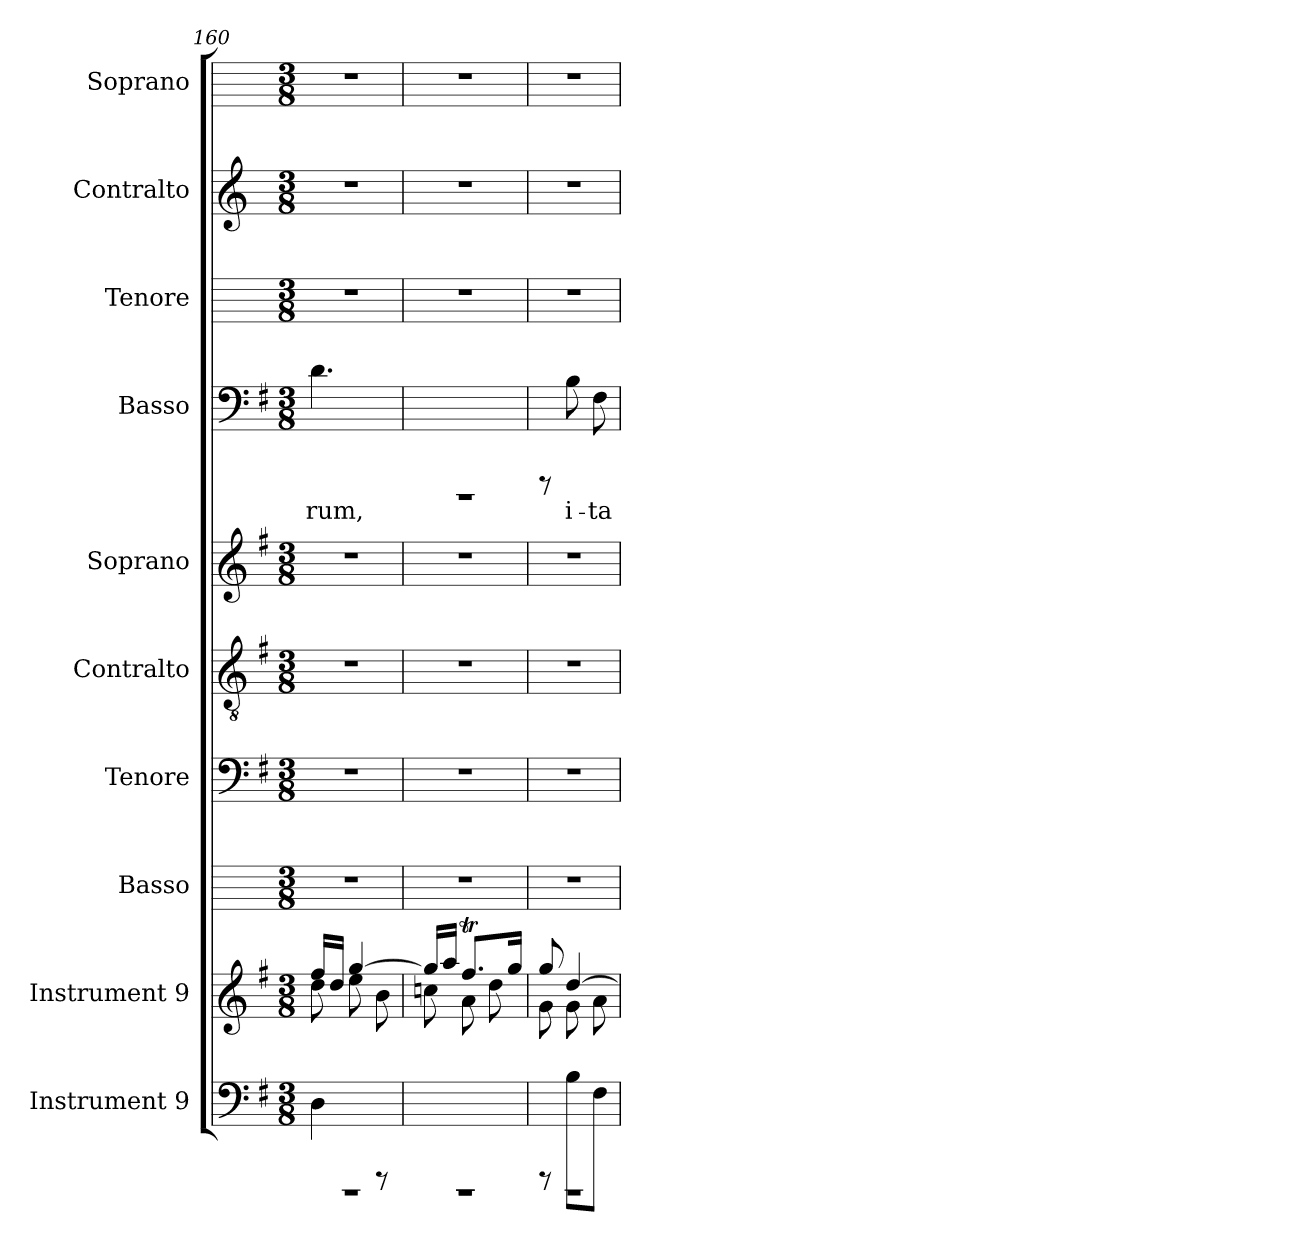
**kern	**kern	**kern	**kern	**kern	**kern	**kern	**text	**kern	**kern	**kern
*part10	*part9	*part8	*part7	*part6	*part5	*part4	*part4	*part3	*part2	*part1
*staff10	*staff9	*staff8	*staff7	*staff6	*staff5	*staff4	*staff4	*staff3	*staff2	*staff1
*I"Instrument 9	*I"Instrument 9	*I"Basso	*I"Tenore	*I"Contralto	*I"Soprano	*I"Basso	*	*I"Tenore	*I"Contralto	*I"Soprano
*	*	*	*	*	*	*I'Basso	*	*	*I'Contralto	*
*clefF4	*clefG2	*	*clefF4	*clefGv2	*clefG2	*clefF4	*	*	*clefG2	*
*k[f#]	*k[f#]	*k[]	*k[f#]	*k[f#]	*k[f#]	*k[f#]	*	*k[]	*k[]	*k[]
*G:	*G:	*C:	*G:	*G:	*G:	*G:	*	*C:	*C:	*C:
*M3/8	*M3/8	*M3/8	*M3/8	*M3/8	*M3/8	*M3/8	*	*M3/8	*M3/8	*M3/8
=160	=160	=160	=160	=160	=160	=160	=160	=160	=160	=160
*^	*^	*	*	*	*	*	*	*	*	*
!	!	!	!	!	!	!	!	!	!LO:LY:b:cj	!	!	!
4.rCCC	4D\	16ff#/L	8dd\	4.r	4.r	4.r	4.r	4.d\	-rum,	4.r	4.r	4.r
.	.	16dd/J	.	.	.	.	.	.	.	.	.	.
.	.	[>4gg/	8ee\	.	.	.	.	.	.	.	.	.
.	8rCCC	.	8b\	.	.	.	.	.	.	.	.	.
=161	=161	=161	=161	=161	=161	=161	=161	=161	=161	=161	=161	=161
4.rBBBB	4.rCCC	16gg/L]	8ccn\	4.r	4.r	4.r	4.r	4.rBBBB	.	4.r	4.r	4.r
.	.	16aa/J	.	.	.	.	.	.	.	.	.	.
.	.	8.ff#t/L	8a\	.	.	.	.	.	.	.	.	.
.	.	.	8dd\	.	.	.	.	.	.	.	.	.
.	.	16gg/J	.	.	.	.	.	.	.	.	.	.
!!LO:LB:g=z
=162	=162	=162	=162	=162	=162	=162	=162	=162	=162	=162	=162	=162
4.rCCC	8rCCC	8gg/	8g\	4.r	4.r	4.r	4.r	8rCCC	.	4.r	4.r	4.r
!	!	!	!	!	!	!	!	!	!LO:LY:b:cj	!	!	!
.	8B\L	[>4dd/	8g\	.	.	.	.	8B\	i-	.	.	.
!	!	!	!	!	!	!	!	!	!LO:LY:b:cj	!	!	!
.	8F#\J	.	8a\	.	.	.	.	8F#\	-ta	.	.	.
*v	*v	*	*	*	*	*	*	*	*	*	*	*
*	*v	*v	*	*	*	*	*	*	*	*	*
=	=	=	=	=	=	=	=	=	=	=
*-	*-	*-	*-	*-	*-	*-	*-	*-	*-	*-
